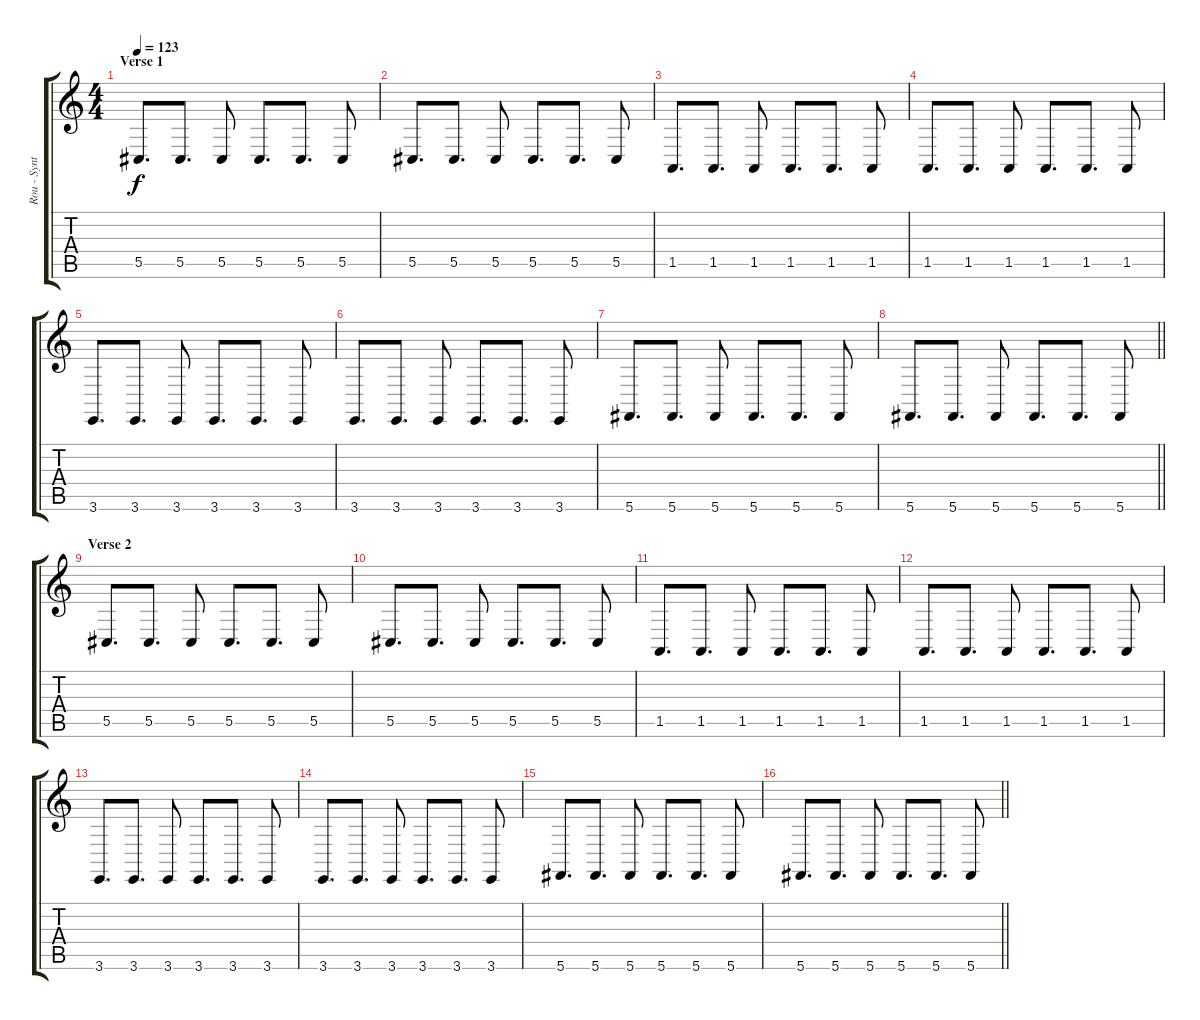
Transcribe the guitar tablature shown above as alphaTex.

\track ("Rou - Synth 1" "Rou - Synt") {instrument lead2sawtooth}
\staff {score tabs}
\tuning (Eb4 Bb3 Gb3 Db3 Ab2 Db2) {hide}
\ts (4 4)
\section ("" "Verse 1")
\tempo 123
\clef g2
\ks c
5.5.8{d dy f} 5.5.8{d} 5.5.8 5.5.8{d} 5.5.8{d} 5.5.8 |
5.5.8{d} 5.5.8{d} 5.5.8 5.5.8{d} 5.5.8{d} 5.5.8 |
1.5.8{d} 1.5.8{d} 1.5.8 1.5.8{d} 1.5.8{d} 1.5.8 |
1.5.8{d} 1.5.8{d} 1.5.8 1.5.8{d} 1.5.8{d} 1.5.8 |
3.6.8{d} 3.6.8{d} 3.6.8 3.6.8{d} 3.6.8{d} 3.6.8 |
3.6.8{d} 3.6.8{d} 3.6.8 3.6.8{d} 3.6.8{d} 3.6.8 |
5.6.8{d} 5.6.8{d} 5.6.8 5.6.8{d} 5.6.8{d} 5.6.8 |
\barLineRight lightlight
5.6.8{d} 5.6.8{d} 5.6.8 5.6.8{d} 5.6.8{d} 5.6.8 |
\section ("" "Verse 2")
5.5.8{d} 5.5.8{d} 5.5.8 5.5.8{d} 5.5.8{d} 5.5.8 |
5.5.8{d} 5.5.8{d} 5.5.8 5.5.8{d} 5.5.8{d} 5.5.8 |
1.5.8{d} 1.5.8{d} 1.5.8 1.5.8{d} 1.5.8{d} 1.5.8 |
1.5.8{d} 1.5.8{d} 1.5.8 1.5.8{d} 1.5.8{d} 1.5.8 |
3.6.8{d} 3.6.8{d} 3.6.8 3.6.8{d} 3.6.8{d} 3.6.8 |
3.6.8{d} 3.6.8{d} 3.6.8 3.6.8{d} 3.6.8{d} 3.6.8 |
5.6.8{d} 5.6.8{d} 5.6.8 5.6.8{d} 5.6.8{d} 5.6.8 |
\barLineRight lightlight
5.6.8{d} 5.6.8{d} 5.6.8 5.6.8{d} 5.6.8{d} 5.6.8
